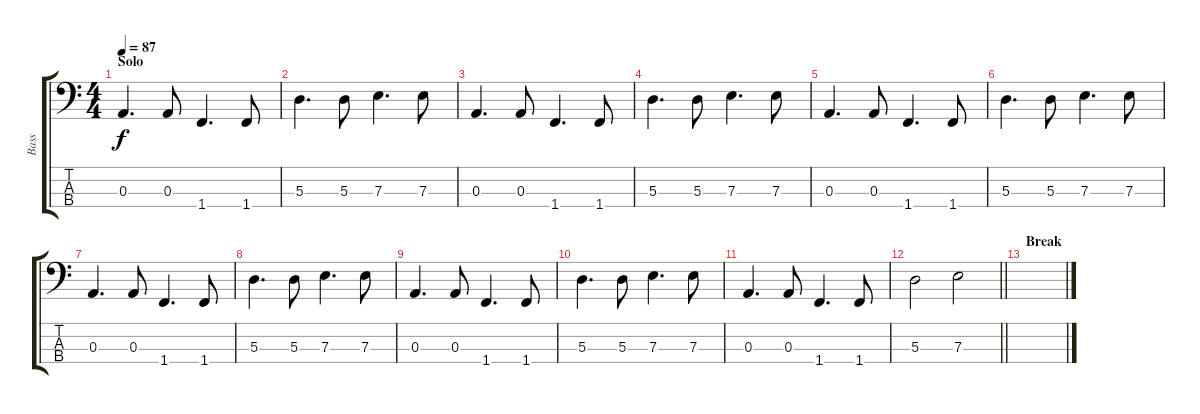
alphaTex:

\track ("Bass" "Bass") {instrument electricbassfinger}
\staff {score tabs}
\tuning (G2 D2 A1 E1) {hide}
\ts (4 4)
\section ("" "Solo")
\tempo 87
\clef f4
\ks c
0.3.4{d dy f} 0.3.8 1.4.4{d} 1.4.8 |
5.3.4{d} 5.3.8 7.3.4{d} 7.3.8 |
0.3.4{d} 0.3.8 1.4.4{d} 1.4.8 |
5.3.4{d} 5.3.8 7.3.4{d} 7.3.8 |
0.3.4{d} 0.3.8 1.4.4{d} 1.4.8 |
5.3.4{d} 5.3.8 7.3.4{d} 7.3.8 |
0.3.4{d} 0.3.8 1.4.4{d} 1.4.8 |
5.3.4{d} 5.3.8 7.3.4{d} 7.3.8 |
0.3.4{d} 0.3.8 1.4.4{d} 1.4.8 |
5.3.4{d} 5.3.8 7.3.4{d} 7.3.8 |
0.3.4{d} 0.3.8 1.4.4{d} 1.4.8 |
\barLineRight lightlight
5.3.2 7.3.2 |
\section ("" "Break")
